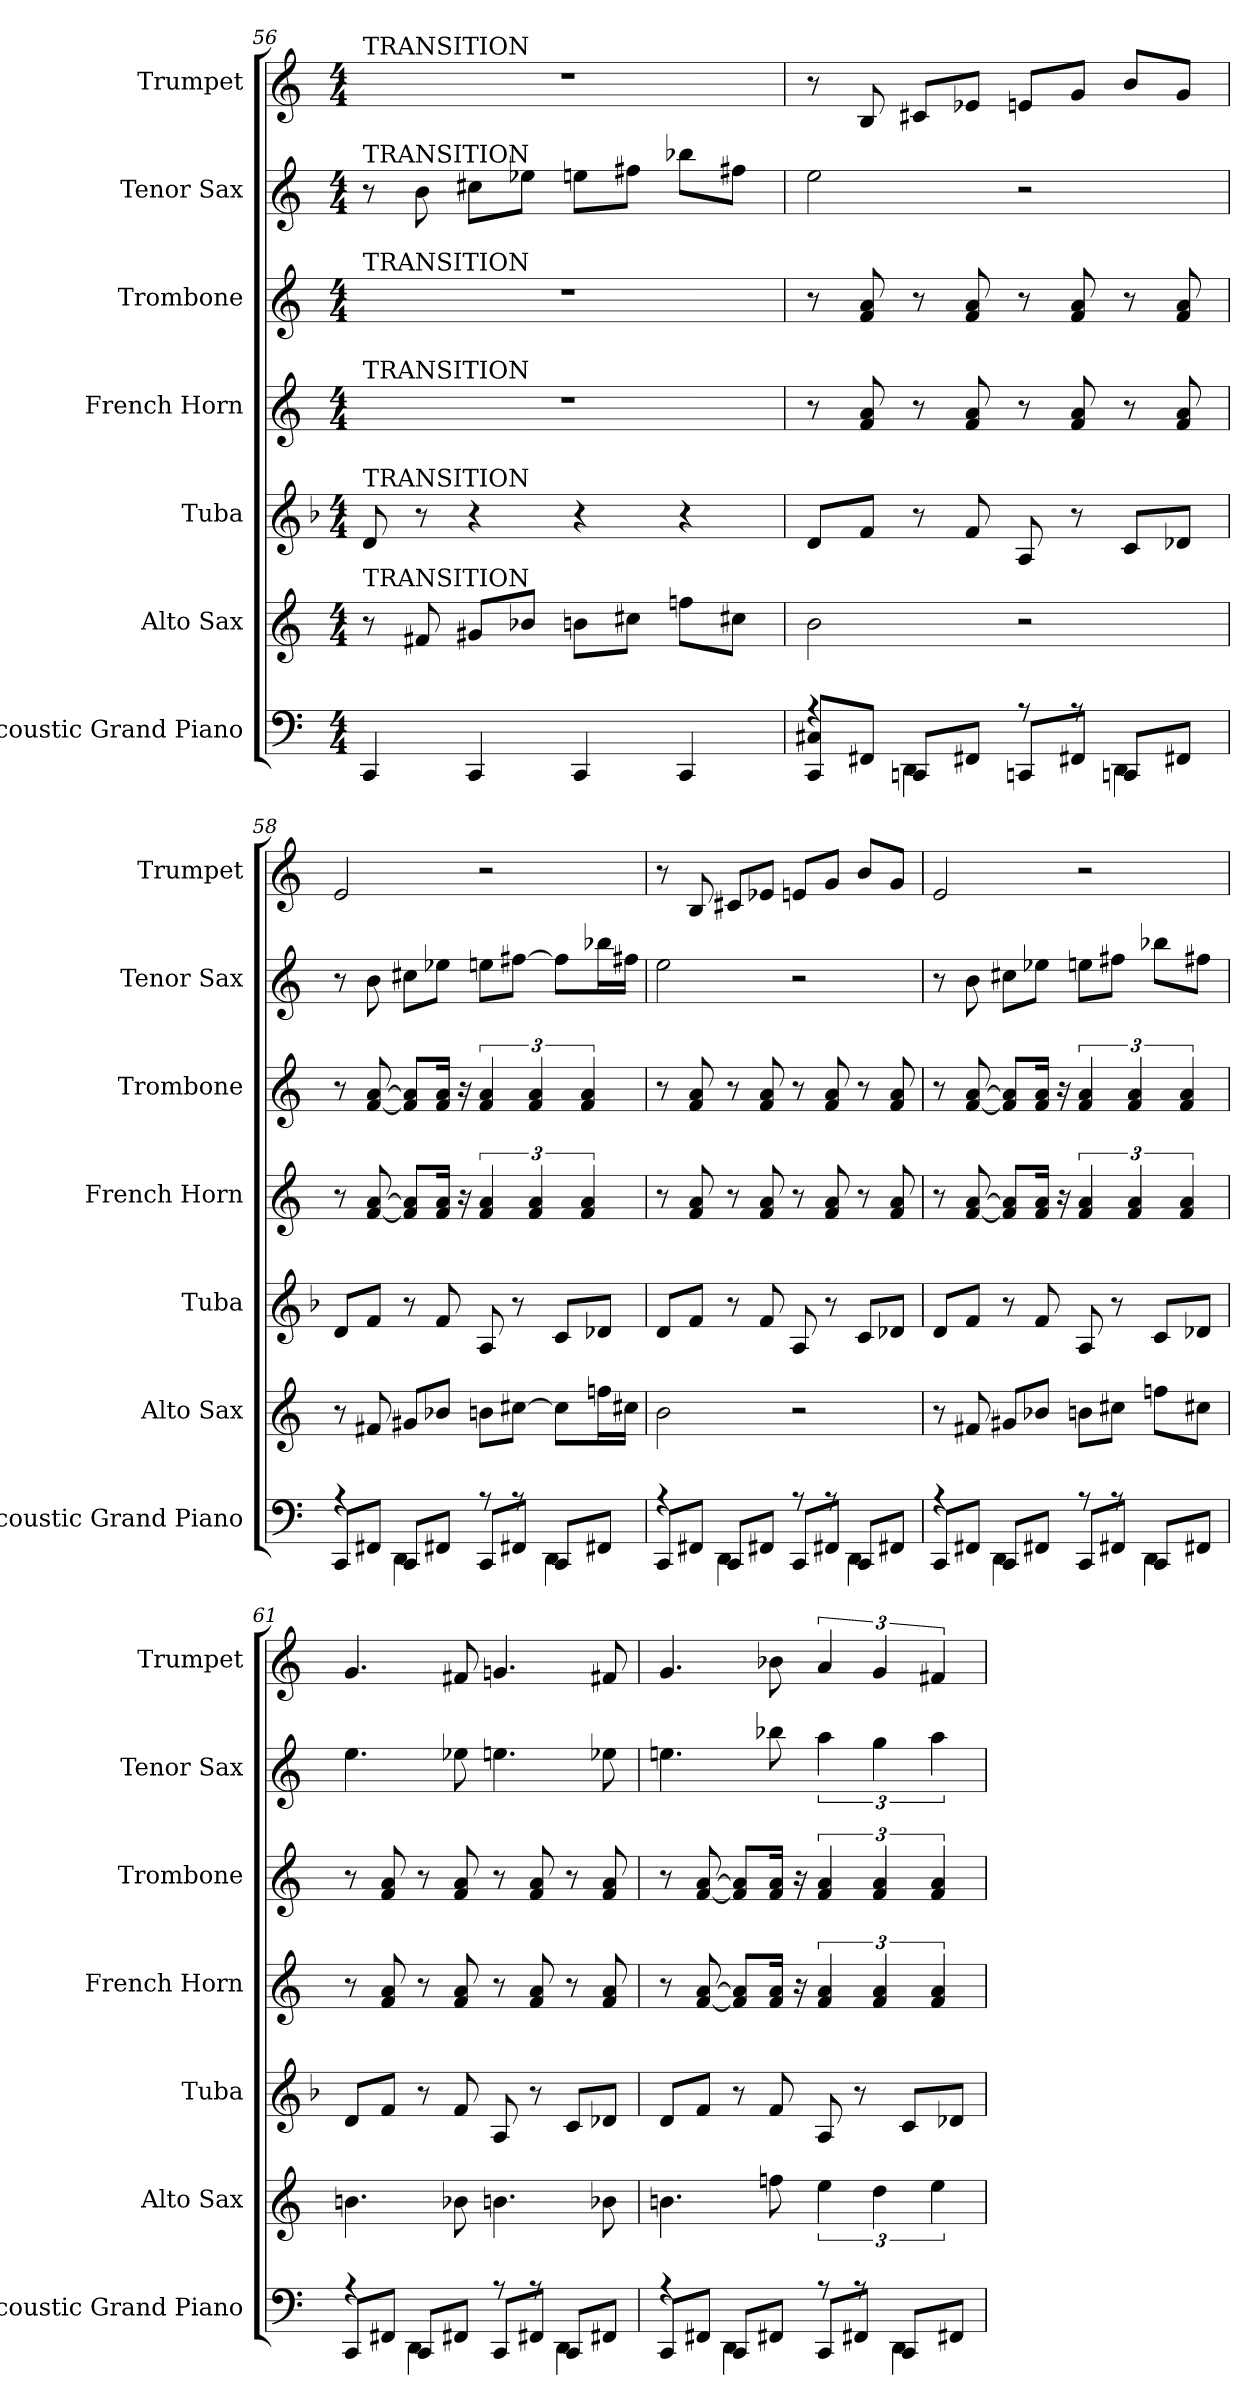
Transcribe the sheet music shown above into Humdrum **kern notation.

**kern	**kern	**kern	**kern	**kern	**kern	**kern
*part7	*part6	*part5	*part4	*part3	*part2	*part1
*staff7	*staff6	*staff5	*staff4	*staff3	*staff2	*staff1
*I"Acoustic Grand Piano	*I"Alto Sax	*I"Tuba	*I"French Horn	*I"Trombone	*I"Tenor Sax	*I"Trumpet
*I'Acoustic Grand Piano	*I'Alto Sax	*I'Tuba	*I'French Horn	*I'Trombone	*I'Tenor Sax	*I'Trumpet
*clefF4	*clefG2	*clefG2	*clefG2	*clefG2	*clefG2	*clefG2
*	*ITrd-2c-3	*ITrd15c26	*ITrd8c14	*ITrd8c14	*ITrd1c2	*ITrd1c2
*	*	*k[b-]	*	*	*	*
*M4/4	*M4/4	*M4/4	*M4/4	*M4/4	*M4/4	*M4/4
=56	=56	=56	=56	=56	=56	=56
!	!	!	!	!	!	!LO:TX:a:t=TRANSITION
!	!	!	!	!	!LO:TX:a:t=TRANSITION	!
!	!	!	!	!LO:TX:a:t=TRANSITION	!	!
!	!	!	!LO:TX:a:t=TRANSITION	!	!	!
!	!	!LO:TX:a:t=TRANSITION	!	!	!	!
!	!LO:TX:a:t=TRANSITION	!	!	!	!	!
4CC	8r	8DD	1r	1r	8r	1r
.	8an	8r	.	.	8a	.
4CC	8bnL	4r	.	.	8bnL	.
.	8dd-XJ	.	.	.	8dd-XJ	.
4CC	8ddnL	4r	.	.	8ddnL	.
.	8eenJ	.	.	.	8eenJ	.
4CC	8aa-XL	4r	.	.	8aa-XL	.
.	8eenJ	.	.	.	8eenJ	.
=57	=57	=57	=57	=57	=57	=57
*^	*	*	*	*	*	*
8CC 8C#XL	4rG	2dd	8DDL	8r	8r	2dd	8r
8FF#XJ	.	.	8FFJ	8F 8A	8F 8A	.	8A
8CCnL	4DD	.	8r	8r	8r	.	8BnL
8FF#XJ	.	.	8FF	8F 8A	8F 8A	.	8d-XJ
8CCnL	8rG	2r	8AAA	8r	8r	2r	8dnL
8FF#XJ	8rG	.	8r	8F 8A	8F 8A	.	8fJ
8CCnL	4DD	.	8CCL	8r	8r	.	8aL
8FF#XJ	.	.	8DD-XJ	8F 8A	8F 8A	.	8fJ
=58	=58	=58	=58	=58	=58	=58	=58
8CCL	4rG	8r	8DDL	8r	8r	8r	2d
8FF#XJ	.	8an	8FFJ	[8F [8A	[8F [8A	8a	.
8CCL	4DD	8bnL	8r	8F] 8A]L	8F] 8A]L	8bnL	.
8FF#XJ	.	8dd-XJ	8FF	16F 16AJk	16F 16AJk	8dd-XJ	.
.	.	.	.	16r	16r	.	.
8CCL	8rG	8ddnL	8AAA	6F 6A	6F 6A	8ddnL	2r
8FF#XJ	8rG	[8eenJ	8r	.	.	[8eenJ	.
.	.	.	.	6F 6A	6F 6A	.	.
8CCL	4DD	8eeL]	8CCL	.	.	8eeL]	.
.	.	.	.	6F 6A	6F 6A	.	.
8FF#XJ	.	16aa-XL	8DD-XJ	.	.	16aa-XL	.
.	.	16eenJJ	.	.	.	16eenJJ	.
=59	=59	=59	=59	=59	=59	=59	=59
8CCL	4rG	2dd	8DDL	8r	8r	2dd	8r
8FF#XJ	.	.	8FFJ	8F 8A	8F 8A	.	8A
8CCL	4DD	.	8r	8r	8r	.	8BnL
8FF#XJ	.	.	8FF	8F 8A	8F 8A	.	8d-XJ
8CCL	8rG	2r	8AAA	8r	8r	2r	8dnL
8FF#XJ	8rG	.	8r	8F 8A	8F 8A	.	8fJ
8CCL	4DD	.	8CCL	8r	8r	.	8aL
8FF#XJ	.	.	8DD-XJ	8F 8A	8F 8A	.	8fJ
=60	=60	=60	=60	=60	=60	=60	=60
8CCL	4rG	8r	8DDL	8r	8r	8r	2d
8FF#XJ	.	8an	8FFJ	[8F [8A	[8F [8A	8a	.
8CCL	4DD	8bnL	8r	8F] 8A]L	8F] 8A]L	8bnL	.
8FF#XJ	.	8dd-XJ	8FF	16F 16AJk	16F 16AJk	8dd-XJ	.
.	.	.	.	16r	16r	.	.
8CCL	8rG	8ddnL	8AAA	6F 6A	6F 6A	8ddnL	2r
8FF#XJ	8rG	8eenJ	8r	.	.	8eenJ	.
.	.	.	.	6F 6A	6F 6A	.	.
8CCL	4DD	8aa-XL	8CCL	.	.	8aa-XL	.
.	.	.	.	6F 6A	6F 6A	.	.
8FF#XJ	.	8eenJ	8DD-XJ	.	.	8eenJ	.
=61	=61	=61	=61	=61	=61	=61	=61
8CCL	4rG	4.ddn	8DDL	8r	8r	4.dd	4.f
8FF#XJ	.	.	8FFJ	8F 8A	8F 8A	.	.
8CCL	4DD	.	8r	8r	8r	.	.
8FF#XJ	.	8dd-X	8FF	8F 8A	8F 8A	8dd-X	8en
8CCL	8rG	4.ddn	8AAA	8r	8r	4.ddn	4.fn
8FF#XJ	8rG	.	8r	8F 8A	8F 8A	.	.
8CCL	4DD	.	8CCL	8r	8r	.	.
8FF#XJ	.	8dd-X	8DD-XJ	8F 8A	8F 8A	8dd-X	8en
=62	=62	=62	=62	=62	=62	=62	=62
8CCL	4rG	4.ddn	8DDL	8r	8r	4.ddn	4.f
8FF#XJ	.	.	8FFJ	[8F [8A	[8F [8A	.	.
8CCL	4DD	.	8r	8F] 8A]L	8F] 8A]L	.	.
8FF#XJ	.	8aa-X	8FF	16F 16AJk	16F 16AJk	8aa-X	8a-X
.	.	.	.	16r	16r	.	.
8CCL	8rG	6gg	8AAA	6F 6A	6F 6A	6gg	6g
8FF#XJ	8rG	.	8r	.	.	.	.
.	.	6ff	.	6F 6A	6F 6A	6ff	6f
8CCL	4DD	.	8CCL	.	.	.	.
.	.	6gg	.	6F 6A	6F 6A	6gg	6en
8FF#XJ	.	.	8DD-XJ	.	.	.	.
*v	*v	*	*	*	*	*	*
=	=	=	=	=	=	=
*-	*-	*-	*-	*-	*-	*-
